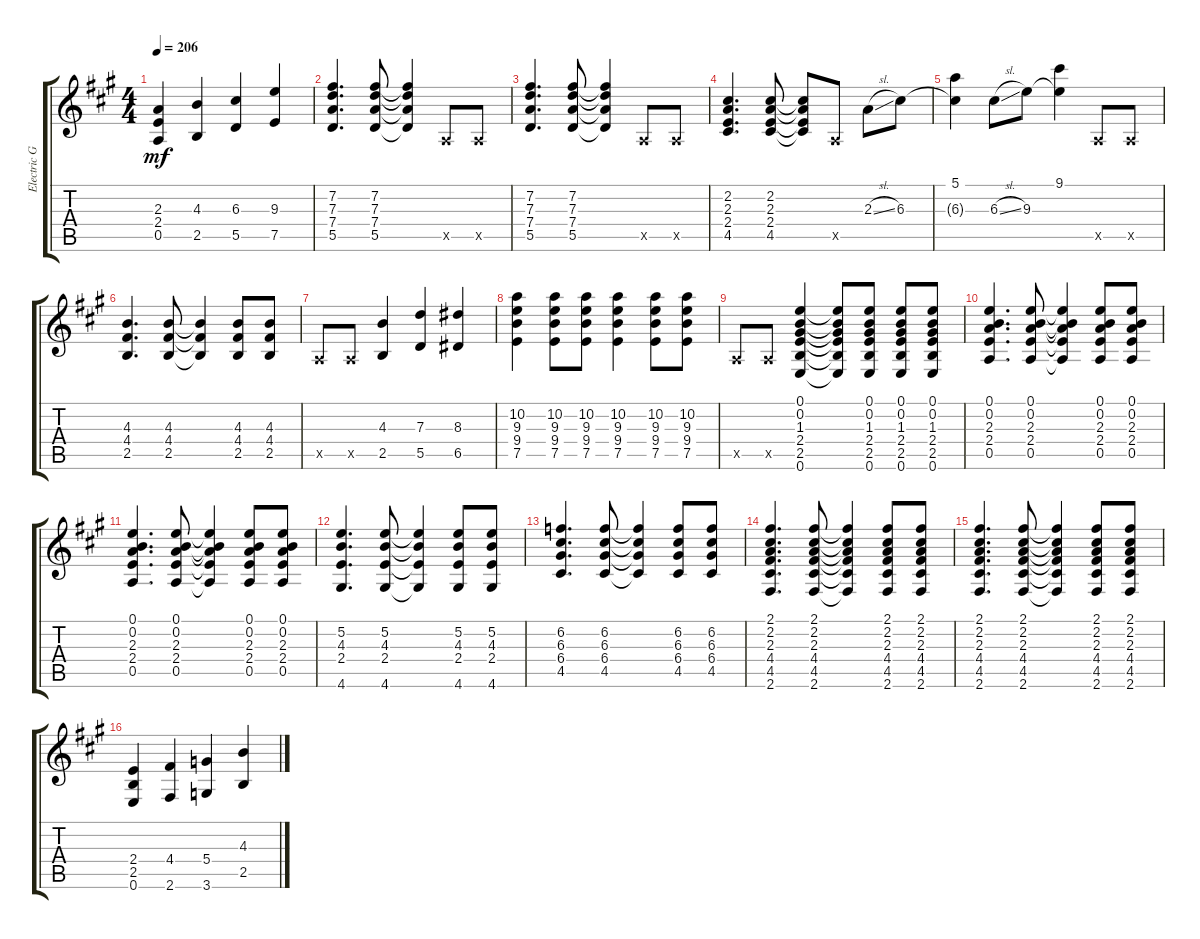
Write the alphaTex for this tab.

\track ("Electric Guitar" "Electric G") {instrument distortionguitar}
\staff {score tabs}
\tuning (E4 B3 G3 D3 A2 E2) {hide}
\ts (4 4)
\tempo 206
\clef g2
\ks a
(2.3 2.4 0.5).4{dy mf} (4.3 2.5).4 (6.3 5.5).4 (9.3 7.5).4 |
(7.2 7.3 7.4 5.5).4{d} (7.2 7.3 7.4 5.5).8 (7.2{t} 7.3{t} 7.4{t} 5.5{t}).4 0.5{x}.8 0.5{x}.8 |
(7.2 7.3 7.4 5.5).4{d} (7.2 7.3 7.4 5.5).8 (7.2{t} 7.3{t} 7.4{t} 5.5{t}).4 0.5{x}.8 0.5{x}.8 |
(2.2 2.3 2.4 4.5).4{d} (2.2 2.3 2.4 4.5).8 (2.2{t} 2.3{t} 2.4{t} 4.5{t}).8 0.5{x}.8 2.3{sl}.8 6.3.8 |
(5.1 6.3{t}).4 6.3{sl}.8 9.3.8 (9.1 9.3{t}).4 0.5{x}.8 0.5{x}.8 |
(4.3 4.4 2.5).4{d} (4.3 4.4 2.5).8 (4.3{t} 4.4{t} 2.5{t}).4 (4.3 4.4 2.5).8 (4.3 4.4 2.5).8 |
0.5{x}.8 0.5{x}.8 (4.3 2.5).4 (7.3 5.5).4 (8.3 6.5).4 |
(10.2 9.3 9.4 7.5).4 (10.2 9.3 9.4 7.5).8 (10.2 9.3 9.4 7.5).8 (10.2 9.3 9.4 7.5).4 (10.2 9.3 9.4 7.5).8 (10.2 9.3 9.4 7.5).8 |
0.5{x}.8 0.5{x}.8 (0.1 0.2 1.3 2.4 2.5 0.6).4 (0.1{t} 0.2{t} 1.3{t} 2.4{t} 2.5{t} 0.6{t}).8 (0.1 0.2 1.3 2.4 2.5 0.6).8 (0.1 0.2 1.3 2.4 2.5 0.6).8 (0.1 0.2 1.3 2.4 2.5 0.6).8 |
(0.1 0.2 2.3 2.4 0.5).4{d} (0.1 0.2 2.3 2.4 0.5).8 (0.1{t} 0.2{t} 2.3{t} 2.4{t} 0.5{t}).4 (0.1 0.2 2.3 2.4 0.5).8 (0.1 0.2 2.3 2.4 0.5).8 |
(0.1 0.2 2.3 2.4 0.5).4{d} (0.1 0.2 2.3 2.4 0.5).8 (0.1{t} 0.2{t} 2.3{t} 2.4{t} 0.5{t}).4 (0.1 0.2 2.3 2.4 0.5).8 (0.1 0.2 2.3 2.4 0.5).8 |
(5.2 4.3 2.4 4.6).4{d} (5.2 4.3 2.4 4.6).8 (5.2{t} 4.3{t} 2.4{t} 4.6{t}).4 (5.2 4.3 2.4 4.6).8 (5.2 4.3 2.4 4.6).8 |
(6.2 6.3 6.4 4.5).4{d} (6.2 6.3 6.4 4.5).8 (6.2{t} 6.3{t} 6.4{t} 4.5{t}).4 (6.2 6.3 6.4 4.5).8 (6.2 6.3 6.4 4.5).8 |
(2.1 2.2 2.3 4.4 4.5 2.6).4{d} (2.1 2.2 2.3 4.4 4.5 2.6).8 (2.1{t} 2.2{t} 2.3{t} 4.4{t} 4.5{t} 2.6{t}).4 (2.1 2.2 2.3 4.4 4.5 2.6).8 (2.1 2.2 2.3 4.4 4.5 2.6).8 |
(2.1 2.2 2.3 4.4 4.5 2.6).4{d} (2.1 2.2 2.3 4.4 4.5 2.6).8 (2.1{t} 2.2{t} 2.3{t} 4.4{t} 4.5{t} 2.6{t}).4 (2.1 2.2 2.3 4.4 4.5 2.6).8 (2.1 2.2 2.3 4.4 4.5 2.6).8 |
(2.4 2.5 0.6).4 (4.4 2.6).4 (5.4 3.6).4 (4.3 2.5).4
